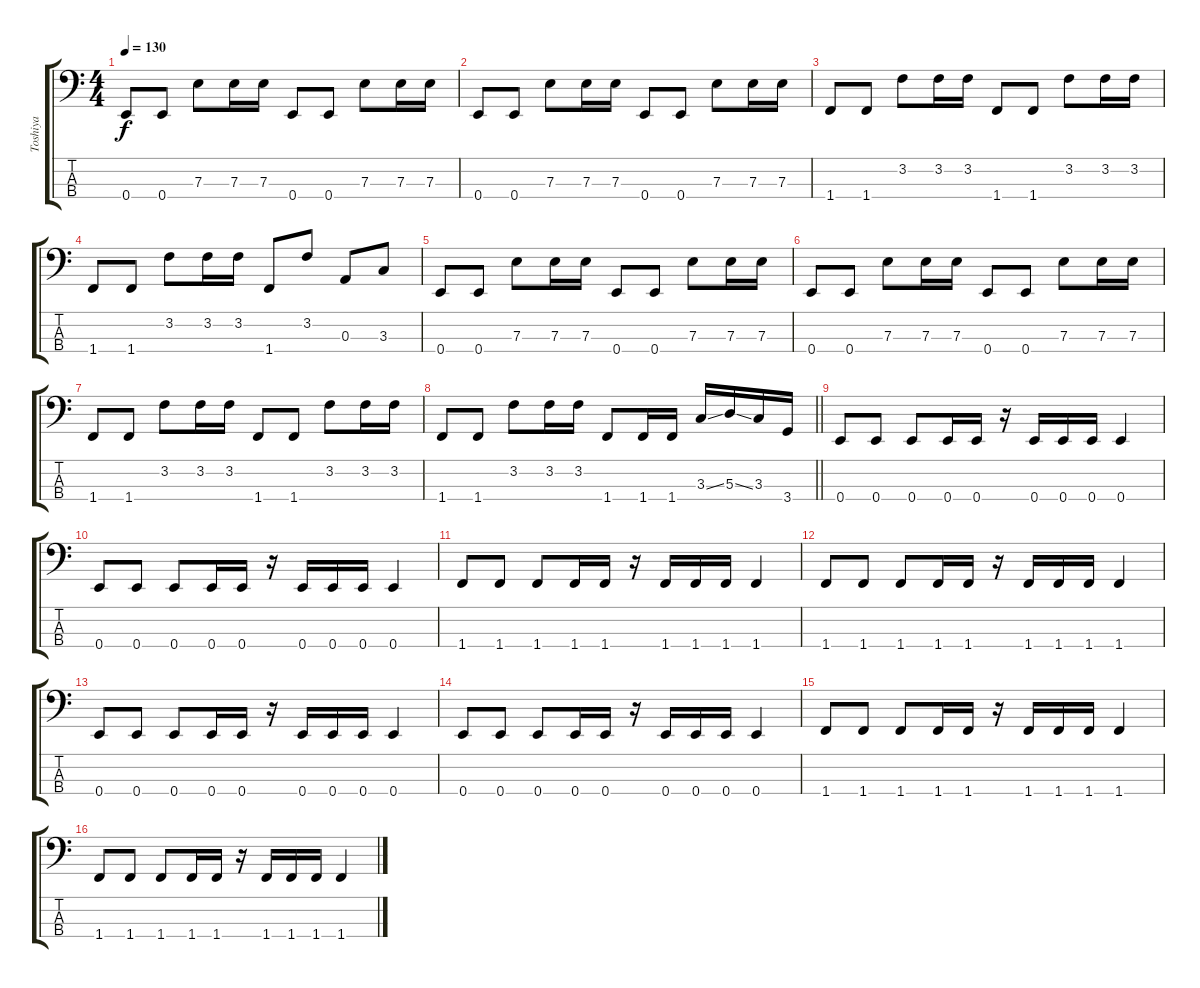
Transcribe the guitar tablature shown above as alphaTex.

\track ("Toshiya" "Toshiya") {instrument electricbasspick}
\staff {score tabs}
\tuning (G2 D2 A1 E1) {hide}
\ts (4 4)
\tempo 130
\clef f4
\ks c
0.4.8{dy f} 0.4.8 7.3.8 7.3.16 7.3.16 0.4.8 0.4.8 7.3.8 7.3.16 7.3.16 |
0.4.8 0.4.8 7.3.8 7.3.16 7.3.16 0.4.8 0.4.8 7.3.8 7.3.16 7.3.16 |
1.4.8 1.4.8 3.2.8 3.2.16 3.2.16 1.4.8 1.4.8 3.2.8 3.2.16 3.2.16 |
1.4.8 1.4.8 3.2.8 3.2.16 3.2.16 1.4.8 3.2.8 0.3.8 3.3.8 |
0.4.8 0.4.8 7.3.8 7.3.16 7.3.16 0.4.8 0.4.8 7.3.8 7.3.16 7.3.16 |
0.4.8 0.4.8 7.3.8 7.3.16 7.3.16 0.4.8 0.4.8 7.3.8 7.3.16 7.3.16 |
1.4.8 1.4.8 3.2.8 3.2.16 3.2.16 1.4.8 1.4.8 3.2.8 3.2.16 3.2.16 |
\barLineRight lightlight
1.4.8 1.4.8 3.2.8 3.2.16 3.2.16 1.4.8 1.4.16 1.4.16 3.3{ss}.16 5.3{ss}.16 3.3.16 3.4.16 |
0.4.8 0.4.8 0.4.8 0.4.16 0.4.16 r.16 0.4.16 0.4.16 0.4.16 0.4.4 |
0.4.8 0.4.8 0.4.8 0.4.16 0.4.16 r.16 0.4.16 0.4.16 0.4.16 0.4.4 |
1.4.8 1.4.8 1.4.8 1.4.16 1.4.16 r.16 1.4.16 1.4.16 1.4.16 1.4.4 |
1.4.8 1.4.8 1.4.8 1.4.16 1.4.16 r.16 1.4.16 1.4.16 1.4.16 1.4.4 |
0.4.8 0.4.8 0.4.8 0.4.16 0.4.16 r.16 0.4.16 0.4.16 0.4.16 0.4.4 |
0.4.8 0.4.8 0.4.8 0.4.16 0.4.16 r.16 0.4.16 0.4.16 0.4.16 0.4.4 |
1.4.8 1.4.8 1.4.8 1.4.16 1.4.16 r.16 1.4.16 1.4.16 1.4.16 1.4.4 |
1.4.8 1.4.8 1.4.8 1.4.16 1.4.16 r.16 1.4.16 1.4.16 1.4.16 1.4.4
